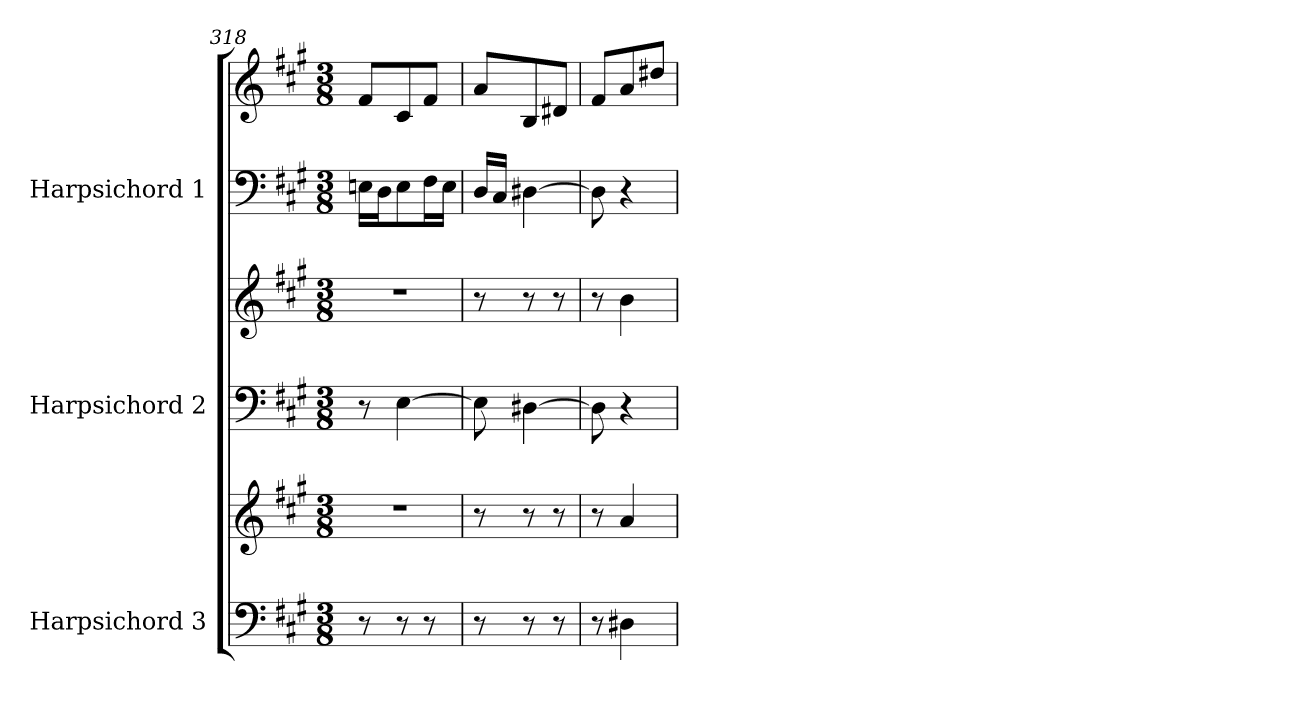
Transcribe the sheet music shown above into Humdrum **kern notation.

**kern	**kern	**kern	**kern	**kern	**kern
*part3	*part3	*part2	*part2	*part1	*part1
*staff6	*staff5	*staff4	*staff3	*staff2	*staff1
*I"Harpsichord 3	*	*I"Harpsichord 2	*	*I"Harpsichord 1	*
*I'Hp	*	*I'Hp	*	*I'Hp	*
*clefF4	*clefG2	*clefF4	*clefG2	*clefF4	*clefG2
*k[f#c#g#]	*k[f#c#g#]	*k[f#c#g#]	*k[f#c#g#]	*k[f#c#g#]	*k[f#c#g#]
*M3/8	*M3/8	*M3/8	*M3/8	*M3/8	*M3/8
=318	=318	=318	=318	=318	=318
8r	4.r	8r	4.r	16En\LL	8f#/L
.	.	.	.	16D\J	.
8r	.	[4E\	.	8E\	8c#/
8r	.	.	.	16F#\L	8f#/J
.	.	.	.	16E\JJ	.
=319	=319	=319	=319	=319	=319
8r	8r	8E\]	8r	16D/LL	8a/L
.	.	.	.	16C#/JJ	.
8r	8r	[4D#X\	8r	[4D#X\	8B/
8r	8r	.	8r	.	8d#X/J
=320	=320	=320	=320	=320	=320
8r	8r	8D#\]	8r	8D#\]	8f#/L
4D#X\	4a/	4r	4b\	4r	8a/
.	.	.	.	.	8dd#X/J
=	=	=	=	=	=
*-	*-	*-	*-	*-	*-
